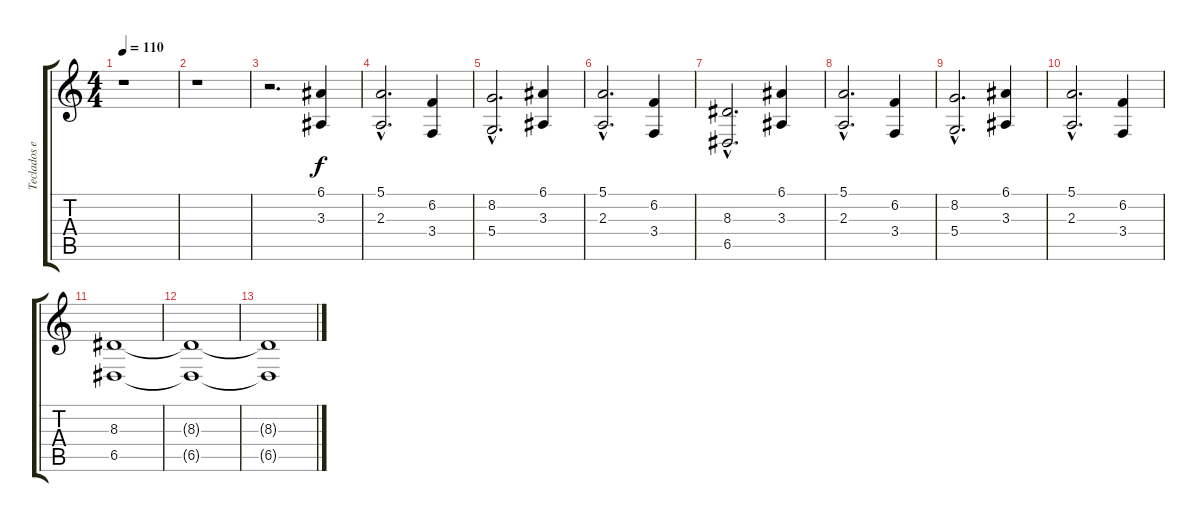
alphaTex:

\track ("Teclados extras" "Teclados e") {instrument pad1newage}
\staff {score tabs}
\tuning (E4 B3 G3 D3 A2 E2) {hide}
\ts (4 4)
\tempo 110
\clef g2
\ks c
r.1{dy f} |
r.1 |
r.2{d balance 11 instrument distortionguitar} (6.1 3.3).4 |
(5.1{hac} 2.3{hac}).2{d} (6.2 3.4).4 |
(8.2{hac} 5.4{hac}).2{d} (6.1 3.3).4 |
(5.1{hac} 2.3{hac}).2{d} (6.2 3.4).4 |
(8.3{hac} 6.5{hac}).2{d} (6.1 3.3).4 |
(5.1{hac} 2.3{hac}).2{d} (6.2 3.4).4 |
(8.2{hac} 5.4{hac}).2{d} (6.1 3.3).4 |
(5.1{hac} 2.3{hac}).2{d} (6.2 3.4).4 |
(8.3 6.5).1 |
(8.3{t} 6.5{t}).1 |
(8.3{t} 6.5{t}).1
